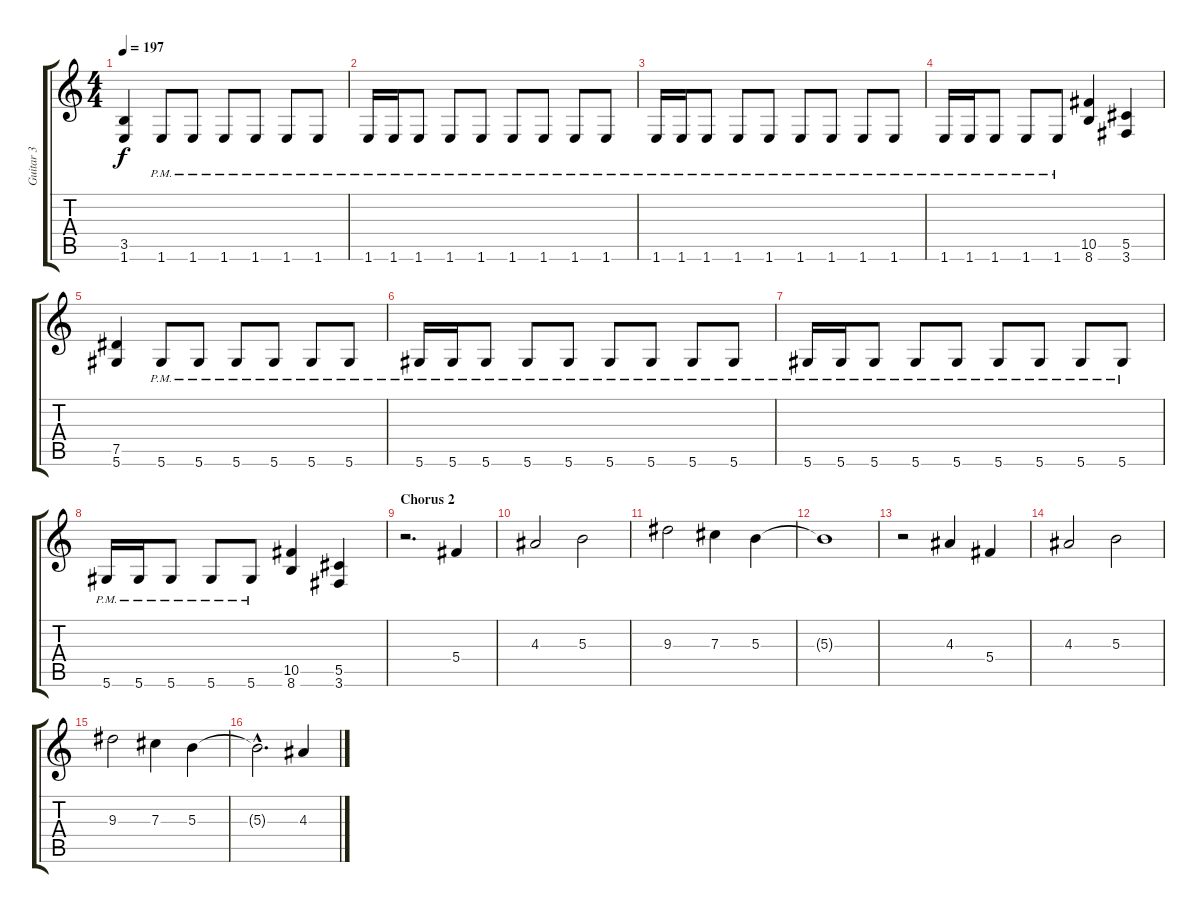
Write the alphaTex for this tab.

\track ("Guitar 3" "Guitar 3") {instrument overdrivenguitar}
\staff {score tabs}
\tuning (Eb4 Bb3 Gb3 Db3 Ab2 Eb2) {hide}
\ts (4 4)
\tempo 197
\clef g2
\ks c
(3.5 1.6).4{dy f} 1.6{pm}.8 1.6{pm}.8 1.6{pm}.8 1.6{pm}.8 1.6{pm}.8 1.6{pm}.8 |
1.6{pm}.16 1.6{pm}.16 1.6{pm}.8 1.6{pm}.8 1.6{pm}.8 1.6{pm}.8 1.6{pm}.8 1.6{pm}.8 1.6{pm}.8 |
1.6{pm}.16 1.6{pm}.16 1.6{pm}.8 1.6{pm}.8 1.6{pm}.8 1.6{pm}.8 1.6{pm}.8 1.6{pm}.8 1.6{pm}.8 |
1.6{pm}.16 1.6{pm}.16 1.6{pm}.8 1.6{pm}.8 1.6{pm}.8 (10.5 8.6).4 (5.5 3.6).4 |
(7.5 5.6).4 5.6{pm}.8 5.6{pm}.8 5.6{pm}.8 5.6{pm}.8 5.6{pm}.8 5.6{pm}.8 |
5.6{pm}.16 5.6{pm}.16 5.6{pm}.8 5.6{pm}.8 5.6{pm}.8 5.6{pm}.8 5.6{pm}.8 5.6{pm}.8 5.6{pm}.8 |
5.6{pm}.16 5.6{pm}.16 5.6{pm}.8 5.6{pm}.8 5.6{pm}.8 5.6{pm}.8 5.6{pm}.8 5.6{pm}.8 5.6{pm}.8 |
5.6{pm}.16 5.6{pm}.16 5.6{pm}.8 5.6{pm}.8 5.6{pm}.8 (10.5 8.6).4 (5.5 3.6).4 |
\section ("" "Chorus 2")
r.2{d volume 13} 5.4.4 |
4.3.2 5.3.2 |
9.3.2 7.3.4 5.3.4 |
5.3{t}.1 |
r.2 4.3.4 5.4.4 |
4.3.2 5.3.2 |
9.3.2 7.3.4 5.3.4 |
5.3{hac t}.2{d} 4.3.4
